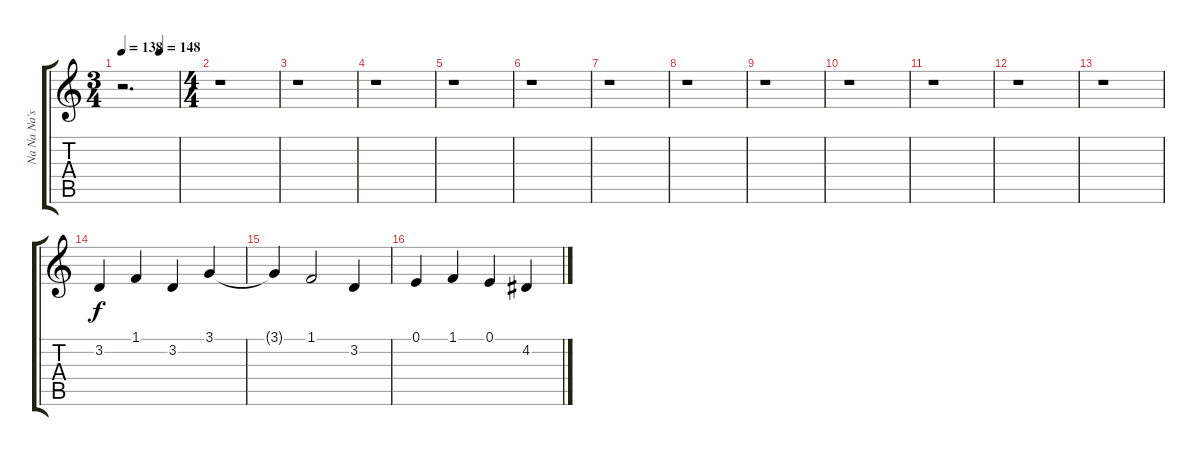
\track ("Na Na Na's" "Na Na Na's") {instrument lead6voice}
\staff {score tabs}
\tuning (E4 B3 G3 D3 A2 E2) {hide}
\ts (3 4)
\tempo 138
\tempo (148 0.6666666666666666)
\clef g2
\ks c
r.2{d dy f} |
\ts (4 4)
r.1 |
r.1 |
r.1 |
r.1 |
r.1 |
r.1 |
r.1 |
r.1 |
r.1 |
r.1 |
r.1 |
r.1 |
3.2.4 1.1.4 3.2.4 3.1.4 |
3.1{t}.4 1.1.2 3.2.4 |
0.1.4 1.1.4 0.1.4 4.2.4
